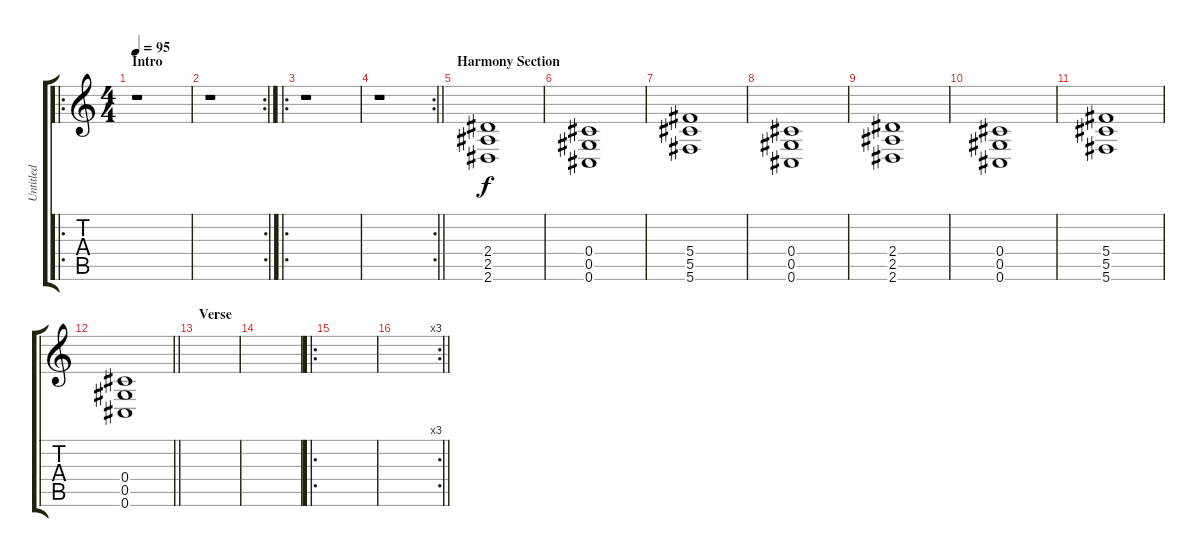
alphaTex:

\track ("Untitled" "Untitled") {instrument distortionguitar}
\staff {score tabs}
\tuning (Eb4 Bb3 Gb3 Db3 Ab2 Db2) {hide}
\ro
\ts (4 4)
\section ("" "Intro")
\tempo 95
\clef g2
\ks c
r.1{dy f instrument distortionguitar} |
\rc 2
r.1 |
\ro
r.1 |
\rc 2
\barLineRight lightlight
r.1 |
\section ("" "Harmony Section")
(2.4 2.5 2.6).1 |
(0.4 0.5 0.6).1 |
(5.4 5.5 5.6).1 |
(0.4 0.5 0.6).1 |
(2.4 2.5 2.6).1 |
(0.4 0.5 0.6).1 |
(5.4 5.5 5.6).1 |
\barLineRight lightlight
(0.4 0.5 0.6).1 |
\section ("" "Verse")
|
|
\ro
|
\rc 3
\barLineRight lightlight
